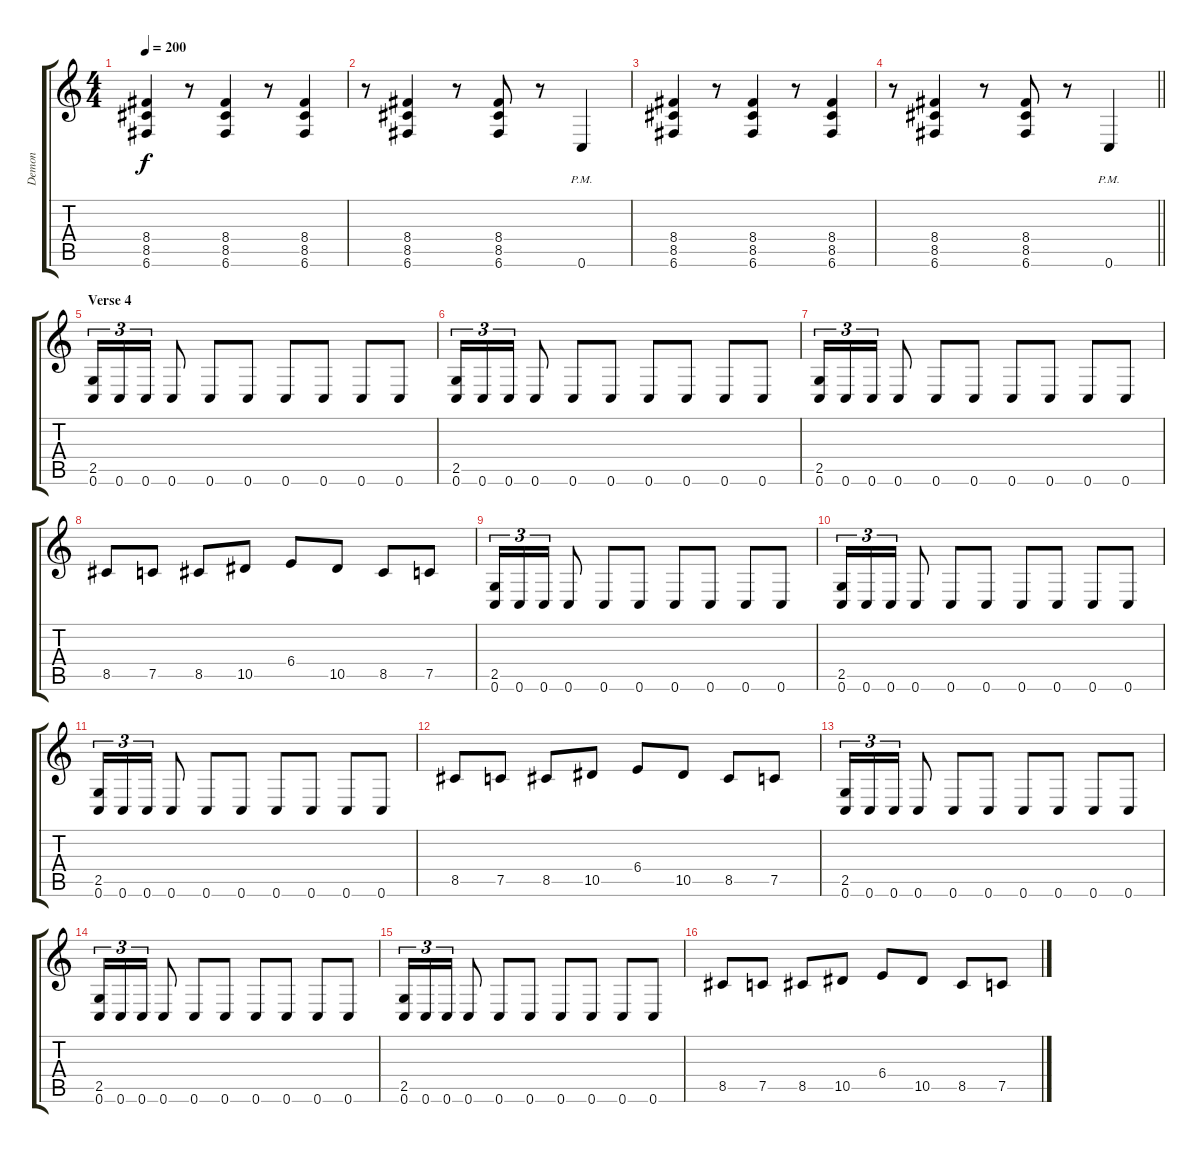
\track ("Demon" "Demon") {instrument distortionguitar}
\staff {score tabs}
\tuning (C4 G3 Eb3 Bb2 F2 C2) {hide}
\ts (4 4)
\tempo 200
\clef g2
\ks c
(8.4 8.5 6.6).4{dy f volume 5} r.8 (8.4 8.5 6.6).4 r.8 (8.4 8.5 6.6).4 |
r.8 (8.4 8.5 6.6).4 r.8 (8.4 8.5 6.6).8 r.8 0.6{pm}.4 |
(8.4 8.5 6.6).4 r.8 (8.4 8.5 6.6).4 r.8 (8.4 8.5 6.6).4 |
\barLineRight lightlight
r.8 (8.4 8.5 6.6).4 r.8 (8.4 8.5 6.6).8 r.8 0.6{pm}.4 |
\section ("" "Verse 4")
(2.5 0.6).16{tu (3 2) volume 13} 0.6.16{tu (3 2)} 0.6.16{tu (3 2)} 0.6.8 0.6.8 0.6.8 0.6.8 0.6.8 0.6.8 0.6.8 |
(2.5 0.6).16{tu (3 2)} 0.6.16{tu (3 2)} 0.6.16{tu (3 2)} 0.6.8 0.6.8 0.6.8 0.6.8 0.6.8 0.6.8 0.6.8 |
(2.5 0.6).16{tu (3 2)} 0.6.16{tu (3 2)} 0.6.16{tu (3 2)} 0.6.8 0.6.8 0.6.8 0.6.8 0.6.8 0.6.8 0.6.8 |
8.5.8 7.5.8 8.5.8 10.5.8 6.4.8 10.5.8 8.5.8 7.5.8 |
(2.5 0.6).16{tu (3 2)} 0.6.16{tu (3 2)} 0.6.16{tu (3 2)} 0.6.8 0.6.8 0.6.8 0.6.8 0.6.8 0.6.8 0.6.8 |
(2.5 0.6).16{tu (3 2)} 0.6.16{tu (3 2)} 0.6.16{tu (3 2)} 0.6.8 0.6.8 0.6.8 0.6.8 0.6.8 0.6.8 0.6.8 |
(2.5 0.6).16{tu (3 2)} 0.6.16{tu (3 2)} 0.6.16{tu (3 2)} 0.6.8 0.6.8 0.6.8 0.6.8 0.6.8 0.6.8 0.6.8 |
8.5.8 7.5.8 8.5.8 10.5.8 6.4.8 10.5.8 8.5.8 7.5.8 |
(2.5 0.6).16{tu (3 2)} 0.6.16{tu (3 2)} 0.6.16{tu (3 2)} 0.6.8 0.6.8 0.6.8 0.6.8 0.6.8 0.6.8 0.6.8 |
(2.5 0.6).16{tu (3 2)} 0.6.16{tu (3 2)} 0.6.16{tu (3 2)} 0.6.8 0.6.8 0.6.8 0.6.8 0.6.8 0.6.8 0.6.8 |
(2.5 0.6).16{tu (3 2)} 0.6.16{tu (3 2)} 0.6.16{tu (3 2)} 0.6.8 0.6.8 0.6.8 0.6.8 0.6.8 0.6.8 0.6.8 |
8.5.8 7.5.8 8.5.8 10.5.8 6.4.8 10.5.8 8.5.8 7.5.8
